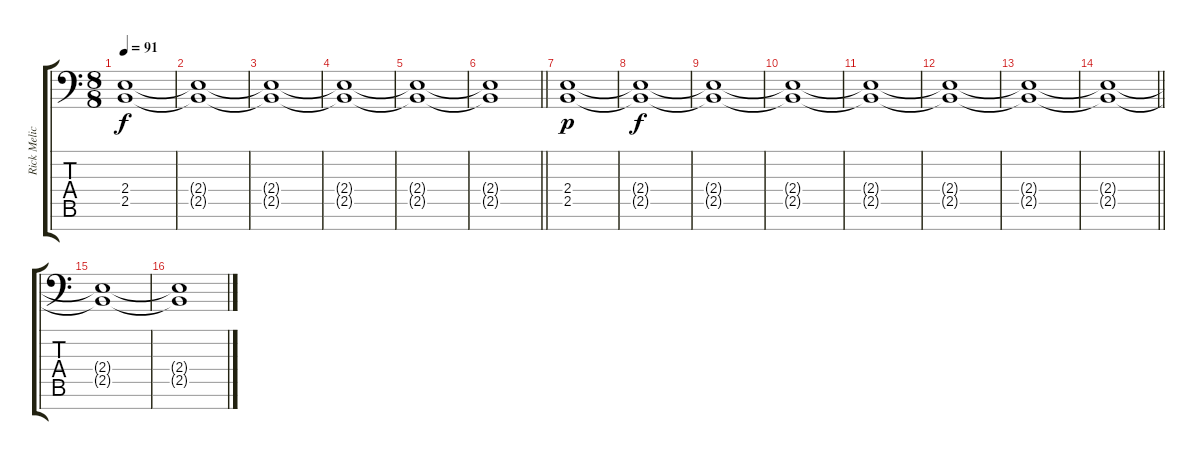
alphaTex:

\track ("Rick Melick Keyboards" "Rick Melic") {instrument drawbarorgan}
\staff {score tabs}
\tuning (E4 B3 G3 D3 A2 E2 E1) {hide}
\ts (8 8)
\tempo 91
\clef f4
\ks c
(2.4{t} 2.5{t}).1{dy f} |
(2.4{t} 2.5{t}).1 |
(2.4{t} 2.5{t}).1 |
(2.4{t} 2.5{t}).1 |
(2.4{t} 2.5{t}).1 |
\barLineRight lightlight
(2.4{t} 2.5{t}).1 |
(2.4 2.5).1{dy p} |
(2.4{t} 2.5{t}).1{dy f} |
(2.4{t} 2.5{t}).1 |
(2.4{t} 2.5{t}).1 |
(2.4{t} 2.5{t}).1 |
(2.4{t} 2.5{t}).1 |
(2.4{t} 2.5{t}).1 |
\barLineRight lightlight
(2.4{t} 2.5{t}).1 |
(2.4{t} 2.5{t}).1 |
(2.4{t} 2.5{t}).1
